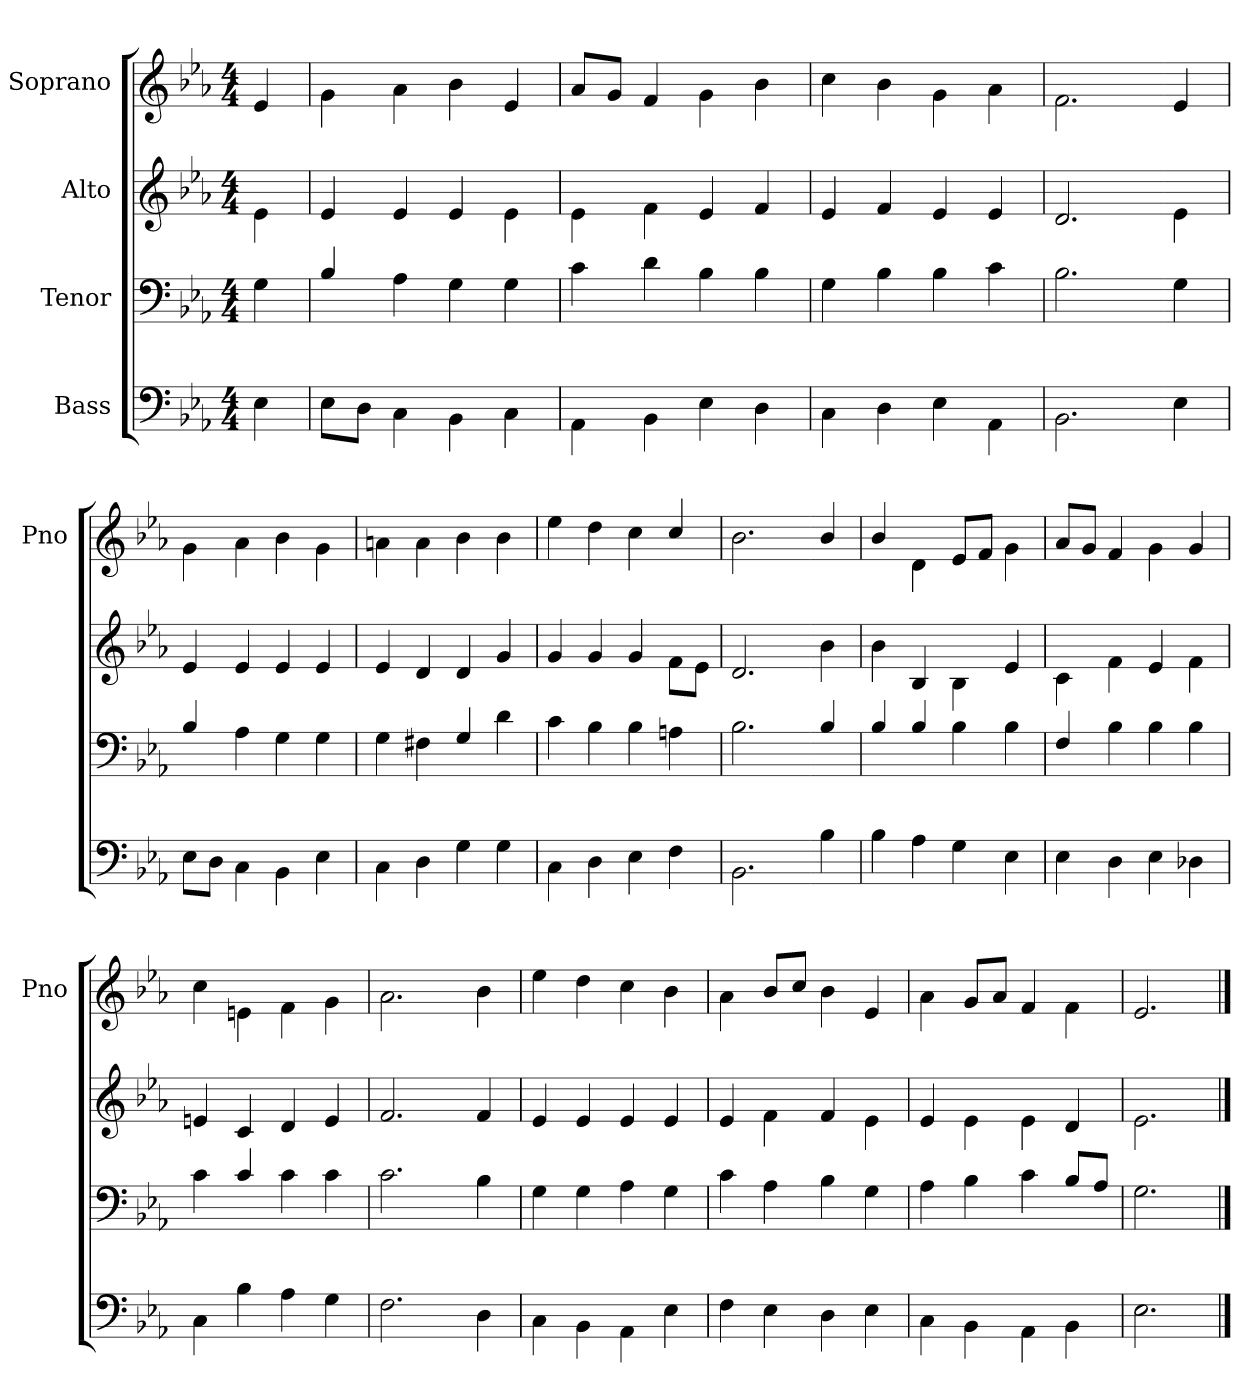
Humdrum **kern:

**kern	**kern	**kern	**kern
*part4	*part3	*part2	*part1
*staff4	*staff3	*staff2	*staff1
*I"Bass	*I"Tenor	*I"Alto	*I"Soprano
*	*	*	*I'Pno
*clefF4	*clefF4	*clefG2	*clefG2
*k[b-e-a-]	*k[b-e-a-]	*k[b-e-a-]	*k[b-e-a-]
*E-:	*E-:	*E-:	*E-:
*M4/4	*M4/4	*M4/4	*M4/4
=	=	=	=
4E-\	4G\	4e-\	4e-/
=	=	=	=
8E-\L	4B-/	4e-/	4g\
8D\J	.	.	.
4C\	4A-\	4e-/	4a-\
4BB-\	4G\	4e-/	4b-\
4C\	4G\	4e-\	4e-/
=	=	=	=
4AA-\	4c\	4e-\	8a-/L
.	.	.	8g/J
4BB-\	4d\	4f\	4f/
4E-\	4B-\	4e-/	4g\
4D\	4B-\	4f/	4b-\
=	=	=	=
4C\	4G\	4e-/	4cc\
4D\	4B-\	4f/	4b-\
4E-\	4B-\	4e-/	4g\
4AA-\	4c\	4e-/	4a-\
=	=	=	=
2.BB-\	2.B-\	2.d/	2.f\
=-	=-	=-	=-
4E-\	4G\	4e-\	4e-/
=	=	=	=
8E-\L	4B-/	4e-/	4g\
8D\J	.	.	.
4C\	4A-\	4e-/	4a-\
4BB-\	4G\	4e-/	4b-\
4E-\	4G\	4e-/	4g\
=	=	=	=
4C\	4G\	4e-/	4an\
4D\	4F#X\	4d/	4a\
4G\	4G/	4d/	4b-\
4G\	4d\	4g/	4b-\
=	=	=	=
4C\	4c\	4g/	4ee-\
4D\	4B-\	4g/	4dd\
4E-\	4B-\	4g/	4cc\
4F\	4An\	8f\L	4cc/
.	.	8e-\J	.
=	=	=	=
2.BB-\	2.B-\	2.d/	2.b-\
=-	=-	=-	=-
4B-\	4B-/	4b-\	4b-/
=	=	=	=
4B-\	4B-/	4b-\	4b-/
4A-\	4B-/	4B-/	4d\
4G\	4B-\	4B-\	8e-/L
.	.	.	8f/J
4E-\	4B-\	4e-/	4g\
=	=	=	=
4E-\	4F/	4c\	8a-/L
.	.	.	8g/J
4D\	4B-\	4f\	4f/
4E-\	4B-\	4e-/	4g\
4D-X\	4B-\	4f\	4g/
=	=	=	=
4C\	4c\	4en/	4cc\
4B-\	4c/	4c/	4e\
4A-\	4c\	4d/	4f\
4G\	4c\	4e/	4g\
=	=	=	=
2.F\	2.c\	2.f/	2.a-\
=-	=-	=-	=-
4D\	4B-\	4f/	4b-\
=	=	=	=
4C\	4G\	4e-/	4ee-\
4BB-\	4G\	4e-/	4dd\
4AA-\	4A-\	4e-/	4cc\
4E-\	4G\	4e-/	4b-\
=	=	=	=
4F\	4c\	4e-/	4a-\
4E-\	4A-\	4f\	8b-/L
.	.	.	8cc/J
4D\	4B-\	4f/	4b-\
4E-\	4G\	4e-\	4e-/
=	=	=	=
4C\	4A-\	4e-/	4a-\
4BB-\	4B-\	4e-\	8g/L
.	.	.	8a-/J
4AA-\	4c\	4e-\	4f/
4BB-\	8B-/L	4d/	4f\
.	8A-/J	.	.
=	=	=	=
2.E-\	2.G\	2.e-\	2.e-/
==	==	==	==
*-	*-	*-	*-
